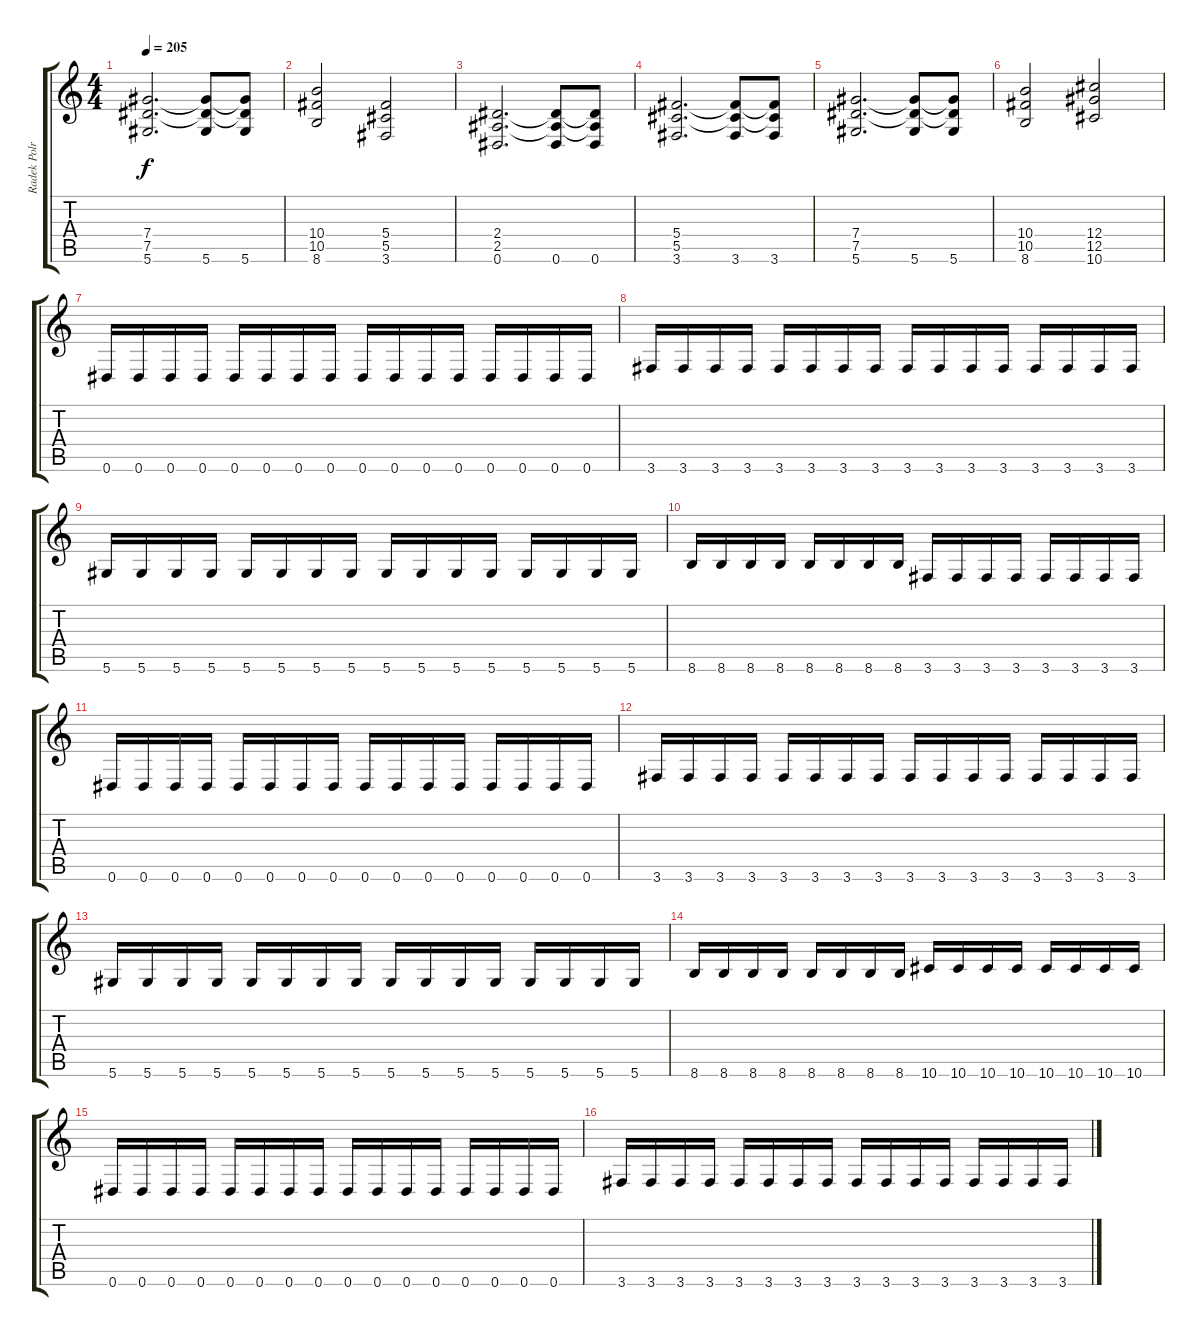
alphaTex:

\track ("Radek Polrolniczak" "Radek Polr") {instrument distortionguitar}
\staff {score tabs}
\tuning (Eb4 Bb3 Gb3 Db3 Ab2 Eb2) {hide}
\ts (4 4)
\tempo 205
\clef g2
\ks c
(7.4 7.5 5.6).2{d dy f} (7.4{t} 7.5{t} 5.6).8 (7.4{t} 7.5{t} 5.6).8 |
(10.4 10.5 8.6).2 (5.4 5.5 3.6).2 |
(2.4 2.5 0.6).2{d} (2.4{t} 2.5{t} 0.6).8 (2.4{t} 2.5{t} 0.6).8 |
(5.4 5.5 3.6).2{d} (5.4{t} 5.5{t} 3.6).8 (5.4{t} 5.5{t} 3.6).8 |
(7.4 7.5 5.6).2{d} (7.4{t} 7.5{t} 5.6).8 (7.4{t} 7.5{t} 5.6).8 |
(10.4 10.5 8.6).2 (12.4 12.5 10.6).2 |
0.6.16 0.6.16 0.6.16 0.6.16 0.6.16 0.6.16 0.6.16 0.6.16 0.6.16 0.6.16 0.6.16 0.6.16 0.6.16 0.6.16 0.6.16 0.6.16 |
3.6.16 3.6.16 3.6.16 3.6.16 3.6.16 3.6.16 3.6.16 3.6.16 3.6.16 3.6.16 3.6.16 3.6.16 3.6.16 3.6.16 3.6.16 3.6.16 |
5.6.16 5.6.16 5.6.16 5.6.16 5.6.16 5.6.16 5.6.16 5.6.16 5.6.16 5.6.16 5.6.16 5.6.16 5.6.16 5.6.16 5.6.16 5.6.16 |
8.6.16 8.6.16 8.6.16 8.6.16 8.6.16 8.6.16 8.6.16 8.6.16 3.6.16 3.6.16 3.6.16 3.6.16 3.6.16 3.6.16 3.6.16 3.6.16 |
0.6.16 0.6.16 0.6.16 0.6.16 0.6.16 0.6.16 0.6.16 0.6.16 0.6.16 0.6.16 0.6.16 0.6.16 0.6.16 0.6.16 0.6.16 0.6.16 |
3.6.16 3.6.16 3.6.16 3.6.16 3.6.16 3.6.16 3.6.16 3.6.16 3.6.16 3.6.16 3.6.16 3.6.16 3.6.16 3.6.16 3.6.16 3.6.16 |
5.6.16 5.6.16 5.6.16 5.6.16 5.6.16 5.6.16 5.6.16 5.6.16 5.6.16 5.6.16 5.6.16 5.6.16 5.6.16 5.6.16 5.6.16 5.6.16 |
8.6.16 8.6.16 8.6.16 8.6.16 8.6.16 8.6.16 8.6.16 8.6.16 10.6.16 10.6.16 10.6.16 10.6.16 10.6.16 10.6.16 10.6.16 10.6.16 |
0.6.16 0.6.16 0.6.16 0.6.16 0.6.16 0.6.16 0.6.16 0.6.16 0.6.16 0.6.16 0.6.16 0.6.16 0.6.16 0.6.16 0.6.16 0.6.16 |
3.6.16 3.6.16 3.6.16 3.6.16 3.6.16 3.6.16 3.6.16 3.6.16 3.6.16 3.6.16 3.6.16 3.6.16 3.6.16 3.6.16 3.6.16 3.6.16
